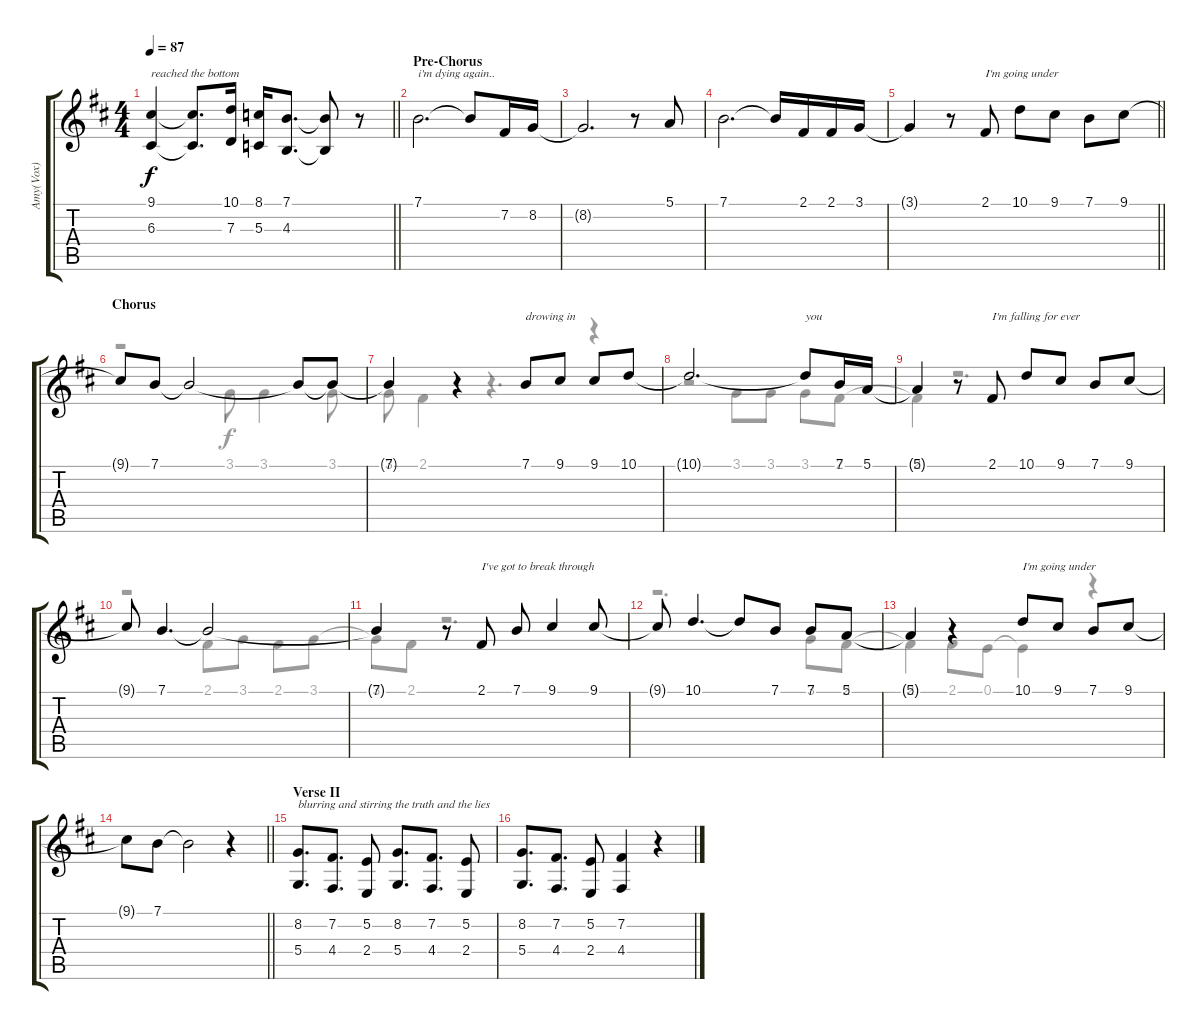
\track ("Amy(Vox)" "Amy(Vox)") {instrument oboe}
\staff {score tabs}
\tuning (E4 B3 G3 D3 A2 E2) {hide}
\voice
\ts (4 4)
\section ("" "")
\tempo 87
\clef g2
\barLineRight lightlight
\ks d
(9.1 6.3).4{txt "reached the bottom" dy f} (9.1{t} 6.3{t}).8{d} (10.1 7.3).16 (8.1 5.3).16 (7.1 4.3).8{d} (7.1{t} 4.3{t}).8 r.8 |
\section ("" "Pre-Chorus")
7.1.2{d txt "i'm dying again.."} 7.1{t}.8 7.2.16 8.2.16 |
8.2{t}.2{d} r.8 5.1.8 |
7.1.2{d} 7.1{t}.16 2.1.16 2.1.16 3.1.16 |
\barLineRight lightlight
3.1{t}.4 r.8 2.1.8{txt "I'm going under"} 10.1.8 9.1.8 7.1.8 9.1.8 |
\section ("" "Chorus")
9.1{t}.8 7.1.8 7.1{t}.2 7.1{t}.8 7.1{t}.8 |
7.1{t}.4 r.4 7.1.8{txt "drowing in"} 9.1.8 9.1.8 10.1.8 |
10.1{t}.2{d} 10.1{t}.8{txt "you"} 7.1.16 5.1.16 |
5.1{t}.4 r.8 2.1.8{txt "I'm falling for ever"} 10.1.8 9.1.8 7.1.8 9.1.8 |
9.1{t}.8 7.1.4{d} 7.1{t}.2 |
7.1{t}.4 r.8 2.1.8{txt "I've got to break through"} 7.1.8 9.1.4 9.1.8 |
9.1{t}.8 10.1.4{d} 10.1{t}.8 7.1.8 7.1.8 5.1.8 |
5.1{t}.4 r.4 10.1.8{txt "I'm going under"} 9.1.8 7.1.8 9.1.8 |
\barLineRight lightlight
9.1{t}.8 7.1.8 7.1{t}.2 r.4 |
\section ("" "Verse II")
(8.2 5.4).8{d txt "blurring and stirring the truth and the lies"} (7.2 4.4).8{d} (5.2 2.4).8 (8.2 5.4).8{d} (7.2 4.4).8{d} (5.2 2.4).8 |
(8.2 5.4).8{d} (7.2 4.4).8{d} (5.2 2.4).8 (7.2 4.4).4 r.4
\voice
\clef g2
\ottava regular
\simile none
\barLineRight lightlight
\ks d
|
|
|
|
\barLineRight lightlight
|
r.2 3.1.8 3.1.4 3.1.8 |
3.1.8 2.1.4 r.4{d} r.4 |
r.2 3.1.8 3.1.8 3.1.8 2.1.8 |
2.1{t}.4 r.2{d} |
r.2 2.1.8 3.1.8 2.1.8 3.1.8 |
3.1{t}.8 2.1.8 r.2{d} |
r.2{d} 3.1.8 2.1.8 |
2.1{t}.4 2.1.8 0.1.8 0.1{t}.4 r.4 |
\barLineRight lightlight
|
|
